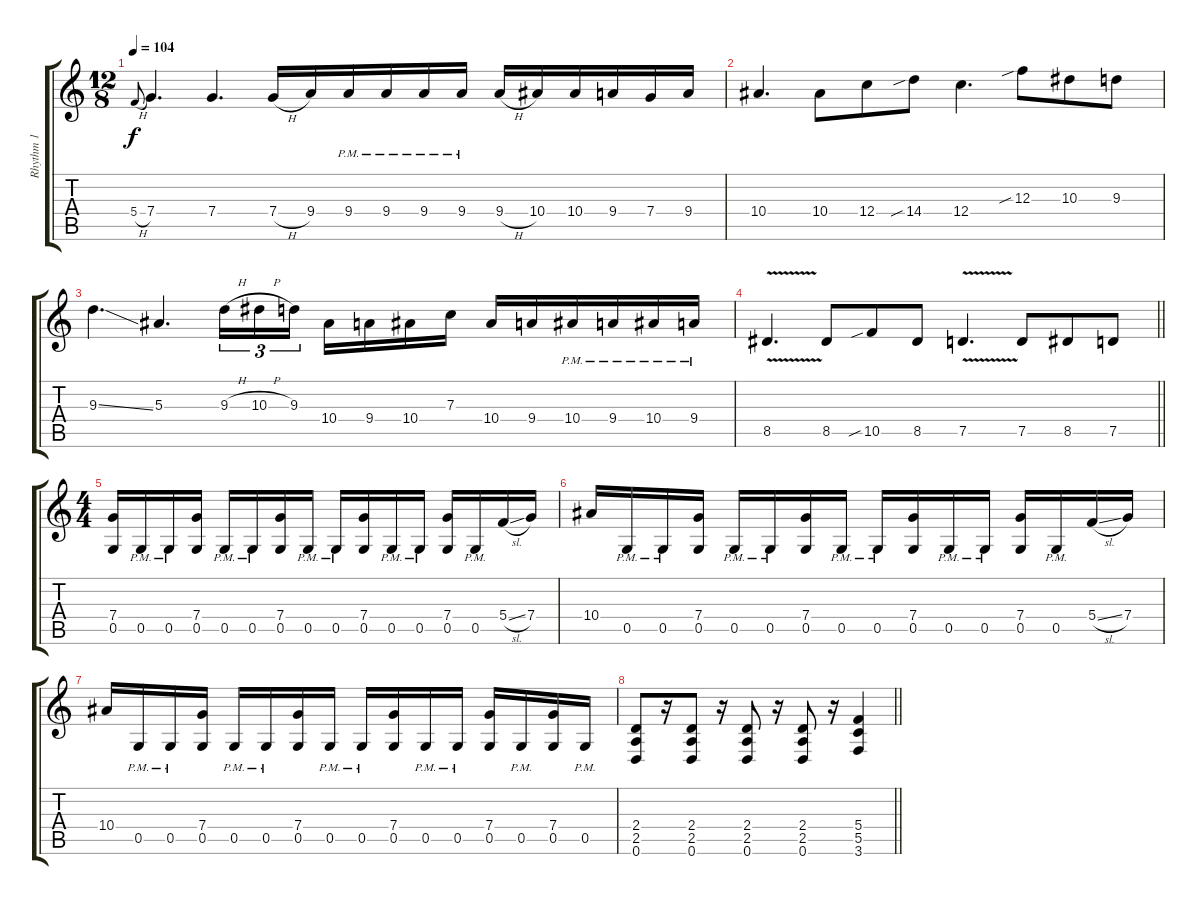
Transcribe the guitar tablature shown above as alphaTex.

\track ("Rhythm 1" "Rhythm 1") {instrument distortionguitar}
\staff {score tabs}
\tuning (D4 A3 F3 C3 G2 D2) {hide}
\ts (12 8)
\tempo 104
\clef g2
\ks c
5.4{h}.8{gr onbeat dy f} 7.4.4{d} 7.4.4{d} 7.4{h}.16 9.4.16 9.4{pm}.16 9.4{pm}.16 9.4{pm}.16 9.4{pm}.16 9.4{h}.16 10.4.16 10.4.16 9.4.16 7.4.16 9.4.16 |
10.4.4{d} 10.4.8 12.4.8 14.4{sib}.8 12.4.4{d} 12.3{sib}.8 10.3.8 9.3.8 |
9.3{ss}.4{d} 5.3.4{d} 9.3{h}.16{tu (3 2)} 10.3{h}.16{tu (3 2)} 9.3.16{tu (3 2) beam splitsecondary} 10.4.16 9.4.16 10.4.16 7.3.16 10.4.16 9.4.16 10.4{pm}.16 9.4{pm}.16 10.4{pm}.16 9.4{pm}.16 |
\barLineRight lightlight
8.5{v}.4{d} 8.5.8 10.5{sib}.8 8.5.8 7.5{v}.4{d} 7.5.8 8.5.8 7.5.8 |
\ts (4 4)
(7.4 0.5).16 0.5{pm}.16 0.5{pm}.16 (7.4 0.5).16 0.5{pm}.16 0.5{pm}.16 (7.4 0.5).16 0.5{pm}.16 0.5{pm}.16 (7.4 0.5).16 0.5{pm}.16 0.5{pm}.16 (7.4 0.5).16 0.5{pm}.16 5.4{sl}.16 7.4.16 |
10.4.16 0.5{pm}.16 0.5{pm}.16 (7.4 0.5).16 0.5{pm}.16 0.5{pm}.16 (7.4 0.5).16 0.5{pm}.16 0.5{pm}.16 (7.4 0.5).16 0.5{pm}.16 0.5{pm}.16 (7.4 0.5).16 0.5{pm}.16 5.4{sl}.16 7.4.16 |
10.4.16 0.5{pm}.16 0.5{pm}.16 (7.4 0.5).16 0.5{pm}.16 0.5{pm}.16 (7.4 0.5).16 0.5{pm}.16 0.5{pm}.16 (7.4 0.5).16 0.5{pm}.16 0.5{pm}.16 (7.4 0.5).16 0.5{pm}.16 (7.4 0.5).16 0.5{pm}.16 |
\barLineRight lightlight
(2.4 2.5 0.6).8 r.16 (2.4 2.5 0.6).8 r.16 (2.4 2.5 0.6).8 r.16 (2.4 2.5 0.6).8 r.16 (5.4 5.5 3.6).4
